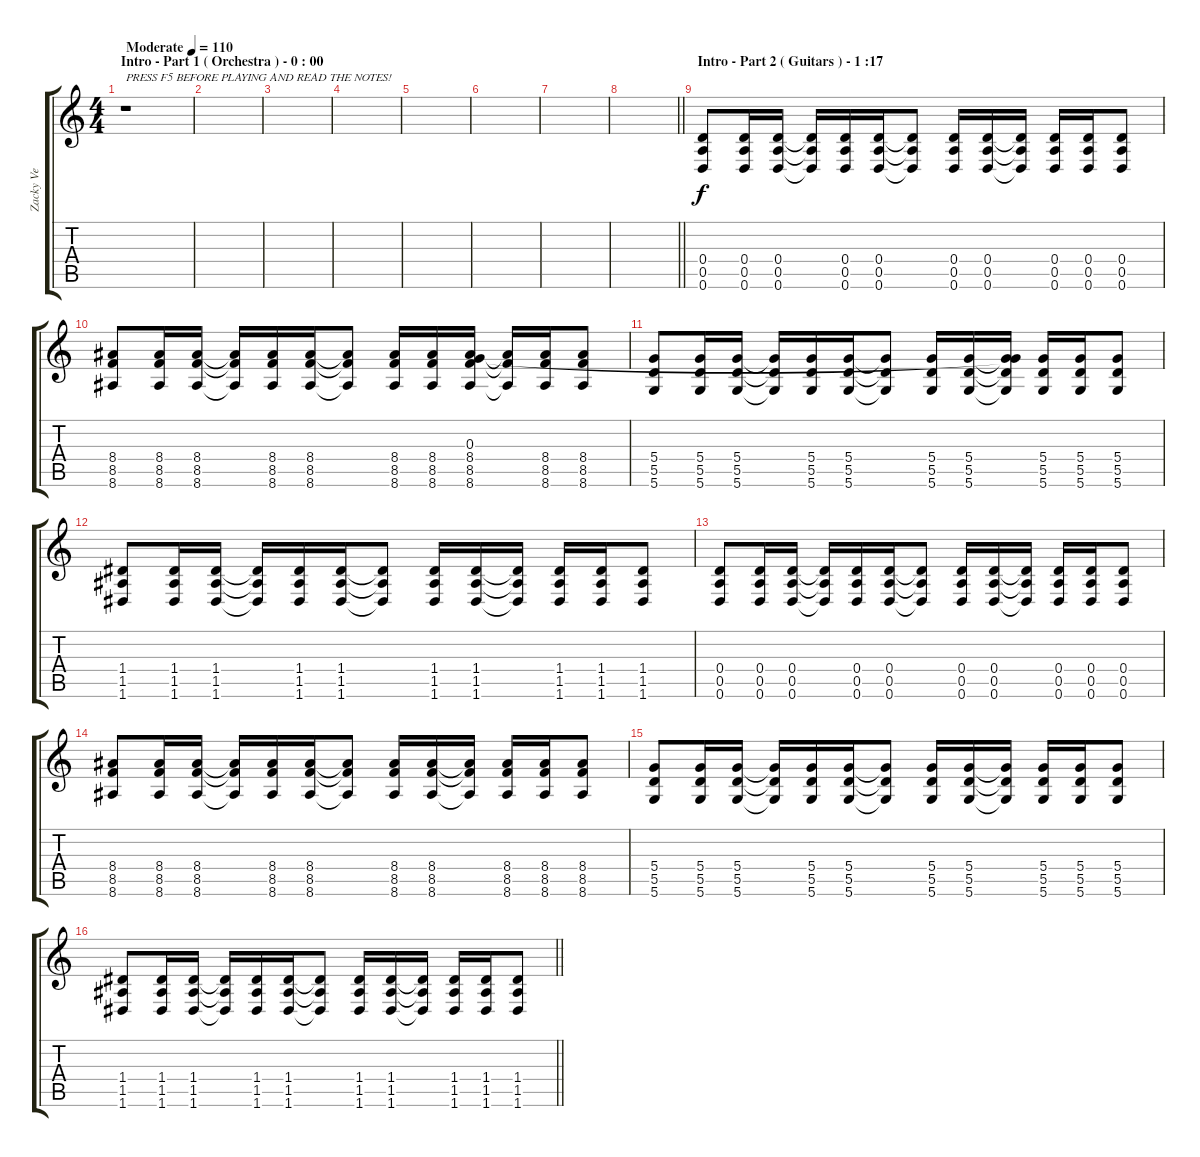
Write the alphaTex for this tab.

\track ("  Zacky Vengeance - Rhythm" "  Zacky Ve") {instrument overdrivenguitar}
\staff {score tabs}
\tuning (E4 B3 G3 D3 A2 D2) {hide}
\ts (4 4)
\section ("" "Intro - Part 1 ( Orchestra ) - 0 : 00")
\tempo (110 "Moderate")
\clef g2
\ks c
r.1{txt "PRESS F5 BEFORE PLAYING AND READ THE NOTES!" dy f instrument overdrivenguitar} |
|
|
|
|
|
|
\barLineRight lightlight
|
\section ("" "Intro - Part 2 ( Guitars ) - 1 :17")
(0.4 0.5 0.6).8 (0.4 0.5 0.6).16 (0.4 0.5 0.6).16 (0.4{t} 0.5{t} 0.6{t}).16 (0.4 0.5 0.6).16 (0.4 0.5 0.6).16 (0.4{t} 0.5{t} 0.6{t}).8 (0.4 0.5 0.6).16 (0.4 0.5 0.6).16 (0.4{t} 0.5{t} 0.6{t}).16 (0.4 0.5 0.6).16 (0.4 0.5 0.6).16 (0.4 0.5 0.6).8 |
(8.4 8.5 8.6).8 (8.4 8.5 8.6).16 (8.4 8.5 8.6).16 (8.4{t} 8.5{t} 8.6{t}).16 (8.4 8.5 8.6).16 (8.4 8.5 8.6).16 (8.4{t} 8.5{t} 8.6{t}).8 (8.4 8.5 8.6).16 (8.4 8.5 8.6).16 (0.3 8.4 8.5 8.6).16 (8.4{t} 8.5{t} 8.6{t}).16 (8.4 8.5 8.6).16 (8.4 8.5 8.6).8 |
(5.4 5.5 5.6).8 (5.4 5.5 5.6).16 (5.4 5.5 5.6).16 (5.4{t} 5.5{t} 5.6{t}).16 (5.4 5.5 5.6).16 (5.4 5.5 5.6).16 (5.4{t} 5.5{t} 5.6{t}).8 (5.4 5.5 5.6).16 (5.4 5.5 5.6).16 (0.3{t} 5.4{t} 5.5{t} 5.6{t}).16 (5.4 5.5 5.6).16 (5.4 5.5 5.6).16 (5.4 5.5 5.6).8 |
(1.4 1.5 1.6).8 (1.4 1.5 1.6).16 (1.4 1.5 1.6).16 (1.4{t} 1.5{t} 1.6{t}).16 (1.4 1.5 1.6).16 (1.4 1.5 1.6).16 (1.4{t} 1.5{t} 1.6{t}).8 (1.4 1.5 1.6).16 (1.4 1.5 1.6).16 (1.4{t} 1.5{t} 1.6{t}).16 (1.4 1.5 1.6).16 (1.4 1.5 1.6).16 (1.4 1.5 1.6).8 |
(0.4 0.5 0.6).8 (0.4 0.5 0.6).16 (0.4 0.5 0.6).16 (0.4{t} 0.5{t} 0.6{t}).16 (0.4 0.5 0.6).16 (0.4 0.5 0.6).16 (0.4{t} 0.5{t} 0.6{t}).8 (0.4 0.5 0.6).16 (0.4 0.5 0.6).16 (0.4{t} 0.5{t} 0.6{t}).16 (0.4 0.5 0.6).16 (0.4 0.5 0.6).16 (0.4 0.5 0.6).8 |
(8.4 8.5 8.6).8 (8.4 8.5 8.6).16 (8.4 8.5 8.6).16 (8.4{t} 8.5{t} 8.6{t}).16 (8.4 8.5 8.6).16 (8.4 8.5 8.6).16 (8.4{t} 8.5{t} 8.6{t}).8 (8.4 8.5 8.6).16 (8.4 8.5 8.6).16 (8.4{t} 8.5{t} 8.6{t}).16 (8.4 8.5 8.6).16 (8.4 8.5 8.6).16 (8.4 8.5 8.6).8 |
(5.4 5.5 5.6).8 (5.4 5.5 5.6).16 (5.4 5.5 5.6).16 (5.4{t} 5.5{t} 5.6{t}).16 (5.4 5.5 5.6).16 (5.4 5.5 5.6).16 (5.4{t} 5.5{t} 5.6{t}).8 (5.4 5.5 5.6).16 (5.4 5.5 5.6).16 (5.4{t} 5.5{t} 5.6{t}).16 (5.4 5.5 5.6).16 (5.4 5.5 5.6).16 (5.4 5.5 5.6).8 |
\barLineRight lightlight
(1.4 1.5 1.6).8 (1.4 1.5 1.6).16 (1.4 1.5 1.6).16 (1.4{t} 1.5{t} 1.6{t}).16 (1.4 1.5 1.6).16 (1.4 1.5 1.6).16 (1.4{t} 1.5{t} 1.6{t}).8 (1.4 1.5 1.6).16 (1.4 1.5 1.6).16 (1.4{t} 1.5{t} 1.6{t}).16 (1.4 1.5 1.6).16 (1.4 1.5 1.6).16 (1.4 1.5 1.6).8
